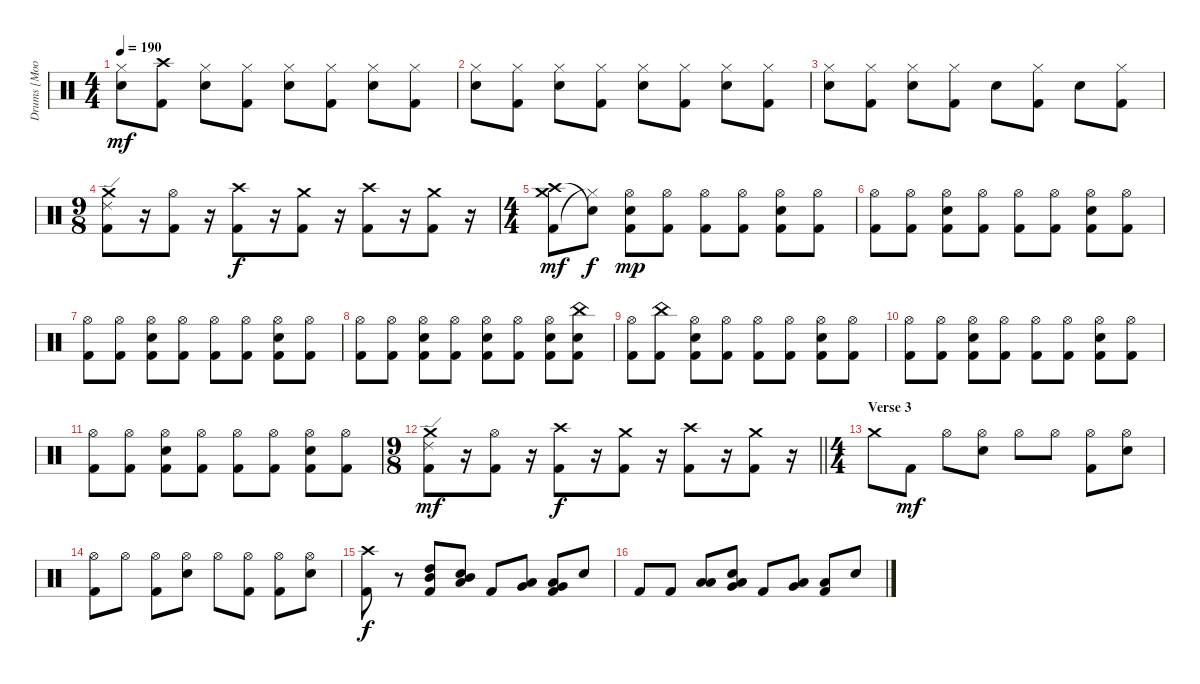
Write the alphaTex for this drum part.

\track ("Drums [Moose]" "Drums [Moo") {instrument percussion}
\staff {score}
\articulation defaults
\ts (4 4)
\tempo 190
\clef neutral
\ks c
("Snare (hit) 2" "Hi-Hat (closed)").8{dy mf} ("Kick (hit) 2" "Crash high (hit)").8 ("Snare (hit) 2" "Hi-Hat (closed)").8 ("Kick (hit) 2" "Hi-Hat (closed)").8 ("Snare (hit) 2" "Hi-Hat (closed)").8 ("Kick (hit) 2" "Hi-Hat (closed)").8 ("Snare (hit) 2" "Hi-Hat (closed)").8 ("Kick (hit) 2" "Hi-Hat (closed)").8 |
("Snare (hit) 2" "Hi-Hat (closed)").8 ("Kick (hit) 2" "Hi-Hat (closed)").8 ("Snare (hit) 2" "Hi-Hat (closed)").8 ("Kick (hit) 2" "Hi-Hat (closed)").8 ("Snare (hit) 2" "Hi-Hat (closed)").8 ("Kick (hit) 2" "Hi-Hat (closed)").8 ("Snare (hit) 2" "Hi-Hat (closed)").8 ("Kick (hit) 2" "Hi-Hat (closed)").8 |
("Snare (hit) 2" "Hi-Hat (closed)").8 ("Kick (hit) 2" "Hi-Hat (closed)").8 ("Snare (hit) 2" "Hi-Hat (closed)").8 ("Kick (hit) 2" "Hi-Hat (closed)").8 "Snare (hit) 2".8 ("Kick (hit) 2" "Hi-Hat (closed)").8 "Snare (hit) 2".8 ("Kick (hit) 2" "Hi-Hat (closed)").8 |
\ts (9 8)
("Kick (hit) 2" "Crash medium (hit)" "Ride (edge) 2").8 r.16 ("Kick (hit) 2" "Hi-Hat (open)").8 r.16 ("Kick (hit) 2" "Crash high (hit)").8{dy f} r.16 ("Kick (hit) 2" "Crash medium (hit)").8 r.16 ("Kick (hit) 2" "Crash high (hit)").8 r.16 ("Kick (hit) 2" "Crash medium (hit)").8 r.16 |
\ts (4 4)
("Kick (hit) 2" "Crash high (hit)" "Crash medium (hit)").8{dy mf} ("Hi-Hat (closed)"{t} "Snare (hit)"{t}).8{dy f} ("Kick (hit) 2" "Snare (hit) 2" "Hi-Hat (open)").8{dy mp} ("Kick (hit) 2" "Hi-Hat (open)").8 ("Kick (hit) 2" "Hi-Hat (open)").8 ("Kick (hit) 2" "Hi-Hat (open)").8 ("Kick (hit) 2" "Snare (hit) 2" "Hi-Hat (open)").8 ("Kick (hit) 2" "Hi-Hat (open)").8 |
("Kick (hit) 2" "Hi-Hat (open)").8 ("Kick (hit) 2" "Hi-Hat (open)").8 ("Kick (hit) 2" "Snare (hit) 2" "Hi-Hat (open)").8 ("Kick (hit) 2" "Hi-Hat (open)").8 ("Kick (hit) 2" "Hi-Hat (open)").8 ("Kick (hit) 2" "Hi-Hat (open)").8 ("Kick (hit) 2" "Snare (hit) 2" "Hi-Hat (open)").8 ("Kick (hit) 2" "Hi-Hat (open)").8 |
("Kick (hit) 2" "Hi-Hat (open)").8 ("Kick (hit) 2" "Hi-Hat (open)").8 ("Kick (hit) 2" "Snare (hit) 2" "Hi-Hat (open)").8 ("Kick (hit) 2" "Hi-Hat (open)").8 ("Kick (hit) 2" "Hi-Hat (open)").8 ("Kick (hit) 2" "Hi-Hat (open)").8 ("Kick (hit) 2" "Snare (hit) 2" "Hi-Hat (open)").8 ("Kick (hit) 2" "Hi-Hat (open)").8 |
("Kick (hit) 2" "Hi-Hat (open)").8 ("Kick (hit) 2" "Hi-Hat (open)").8 ("Kick (hit) 2" "Snare (hit) 2" "Hi-Hat (open)").8 ("Kick (hit) 2" "Hi-Hat (open)").8 ("Kick (hit) 2" "Snare (hit) 2" "Hi-Hat (open)").8 ("Kick (hit) 2" "Hi-Hat (open)").8 ("Kick (hit) 2" "Snare (hit) 2" "Hi-Hat (open)").8 ("Kick (hit) 2" "Snare (hit) 2" "China (hit)").8 |
("Kick (hit) 2" "Hi-Hat (open)").8 ("Kick (hit) 2" "China (hit)").8 ("Kick (hit) 2" "Snare (hit) 2" "Hi-Hat (open)").8 ("Kick (hit) 2" "Hi-Hat (open)").8 ("Kick (hit) 2" "Hi-Hat (open)").8 ("Kick (hit) 2" "Hi-Hat (open)").8 ("Kick (hit) 2" "Snare (hit) 2" "Hi-Hat (open)").8 ("Kick (hit) 2" "Hi-Hat (open)").8 |
("Kick (hit) 2" "Hi-Hat (open)").8 ("Kick (hit) 2" "Hi-Hat (open)").8 ("Kick (hit) 2" "Snare (hit) 2" "Hi-Hat (open)").8 ("Kick (hit) 2" "Hi-Hat (open)").8 ("Kick (hit) 2" "Hi-Hat (open)").8 ("Kick (hit) 2" "Hi-Hat (open)").8 ("Kick (hit) 2" "Snare (hit) 2" "Hi-Hat (open)").8 ("Kick (hit) 2" "Hi-Hat (open)").8 |
("Kick (hit) 2" "Hi-Hat (open)").8 ("Kick (hit) 2" "Hi-Hat (open)").8 ("Kick (hit) 2" "Snare (hit) 2" "Hi-Hat (open)").8 ("Kick (hit) 2" "Hi-Hat (open)").8 ("Kick (hit) 2" "Hi-Hat (open)").8 ("Kick (hit) 2" "Hi-Hat (open)").8 ("Kick (hit) 2" "Snare (hit) 2" "Hi-Hat (open)").8 ("Kick (hit) 2" "Hi-Hat (open)").8 |
\ts (9 8)
\barLineRight lightlight
("Kick (hit) 2" "Crash medium (hit)" "Ride (edge) 2").8{dy mf} r.16 ("Kick (hit) 2" "Hi-Hat (open)").8 r.16 ("Kick (hit) 2" "Crash high (hit)").8{dy f} r.16 ("Kick (hit) 2" "Crash medium (hit)").8 r.16 ("Kick (hit) 2" "Crash high (hit)").8 r.16 ("Kick (hit) 2" "Crash medium (hit)").8 r.16 |
\ts (4 4)
\section ("" "Verse 3")
"Crash medium (hit)".8 "Kick (hit) 2".8{dy mf} "Hi-Hat (open)".8 ("Snare (hit) 2" "Hi-Hat (open)").8 "Hi-Hat (open)".8 "Hi-Hat (open)".8 ("Kick (hit) 2" "Hi-Hat (open)").8 ("Snare (hit) 2" "Hi-Hat (open)").8 |
("Kick (hit) 2" "Hi-Hat (open)").8 "Hi-Hat (open)".8 ("Kick (hit) 2" "Hi-Hat (open)").8 ("Snare (hit) 2" "Hi-Hat (open)").8 "Hi-Hat (open)".8 ("Kick (hit) 2" "Hi-Hat (open)").8 ("Kick (hit) 2" "Hi-Hat (open)").8 ("Snare (hit) 2" "Hi-Hat (open)").8 |
("Kick (hit) 2" "Crash high (hit)").8{dy f} r.8 ("Kick (hit) 2" "Mid Tom (hit)" "High Tom (hit)").8 ("Low Tom (hit)" "Mid Tom (hit)" "Snare (hit) 2").8 "Kick (hit) 2".8 ("Very Low Tom (hit)" "Low Tom (hit)").8 ("Kick (hit) 2" "Low Floor Tom (hit)" "Very Low Tom (hit)").8 "Snare (hit) 2".8 |
"Kick (hit) 2".8 "Kick (hit) 2".8 ("Low Tom (hit)" "Low Floor Tom (hit)").8 ("Very Low Tom (hit)" "Low Tom (hit)" "Snare (hit) 2").8 "Kick (hit) 2".8 ("Low Floor Tom (hit)" "Very Low Tom (hit)").8 ("Kick (hit) 2" "Low Floor Tom (hit)").8 "Snare (hit) 2".8
